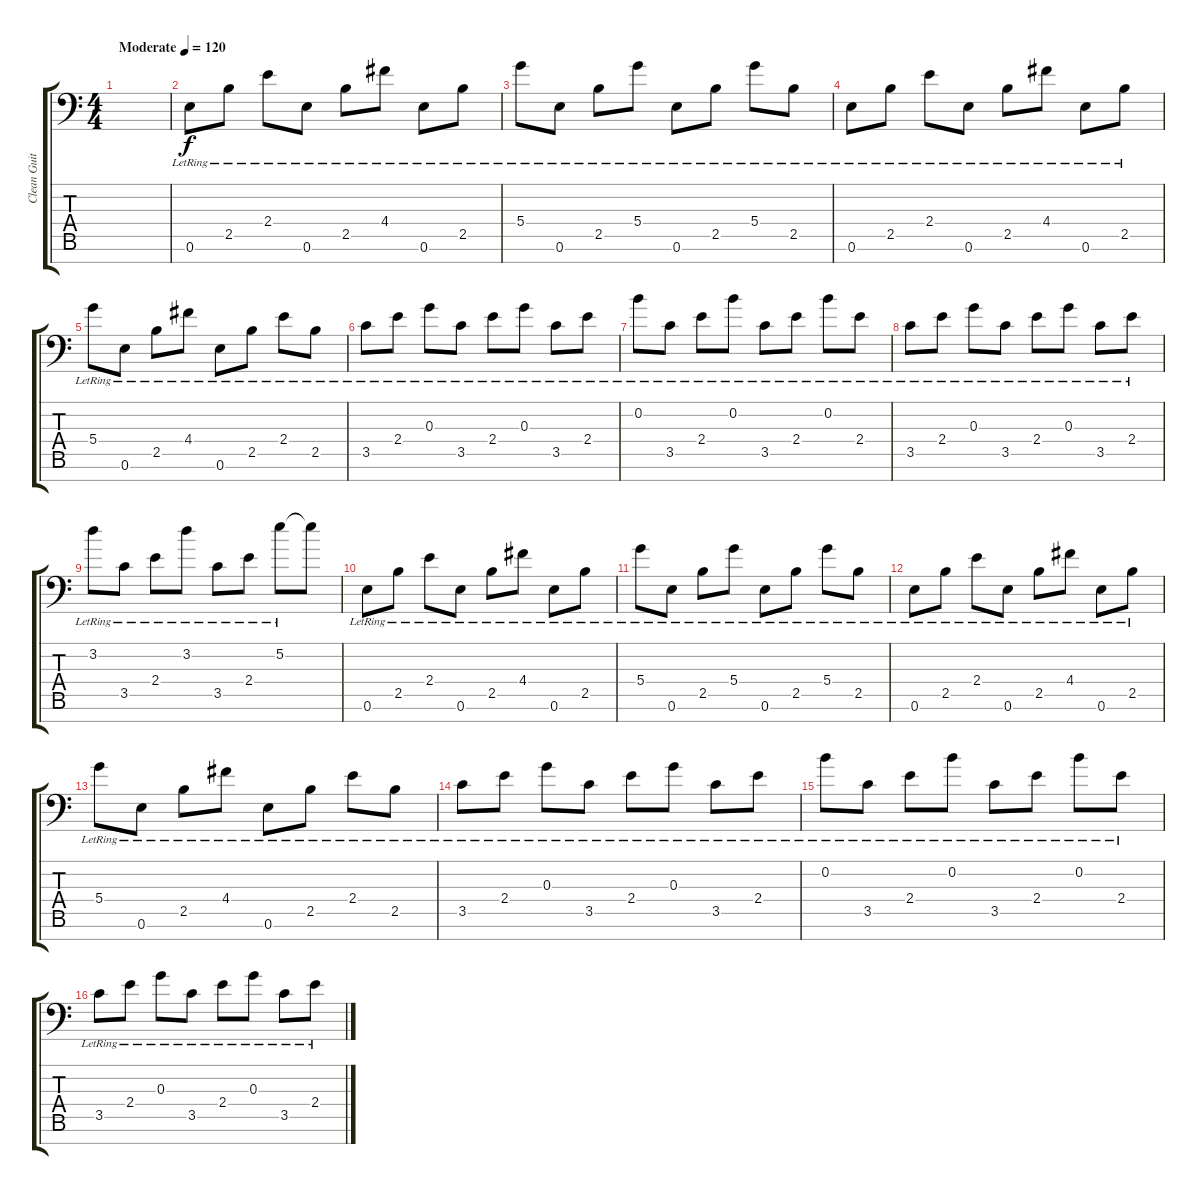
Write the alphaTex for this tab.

\track ("Clean Guitar C" "Clean Guit") {instrument electricguitarclean}
\staff {score tabs}
\tuning (E4 B3 G3 D3 A2 E2 A1) {hide}
\ts (4 4)
\tempo (120 "Moderate")
\clef f4
\ks c
|
0.6{lr}.8 2.5{lr}.8 2.4{lr}.8 0.6{lr}.8 2.5{lr}.8 4.4{lr}.8 0.6{lr}.8 2.5{lr}.8 |
5.4{lr}.8 0.6{lr}.8 2.5{lr}.8 5.4{lr}.8 0.6{lr}.8 2.5{lr}.8 5.4{lr}.8 2.5{lr}.8 |
0.6{lr}.8 2.5{lr}.8 2.4{lr}.8 0.6{lr}.8 2.5{lr}.8 4.4{lr}.8 0.6{lr}.8 2.5{lr}.8 |
5.4{lr}.8 0.6{lr}.8 2.5{lr}.8 4.4{lr}.8 0.6{lr}.8 2.5{lr}.8 2.4{lr}.8 2.5{lr}.8 |
3.5{lr}.8 2.4{lr}.8 0.3{lr}.8 3.5{lr}.8 2.4{lr}.8 0.3{lr}.8 3.5{lr}.8 2.4{lr}.8 |
0.2{lr}.8 3.5{lr}.8 2.4{lr}.8 0.2{lr}.8 3.5{lr}.8 2.4{lr}.8 0.2{lr}.8 2.4{lr}.8 |
3.5{lr}.8 2.4{lr}.8 0.3{lr}.8 3.5{lr}.8 2.4{lr}.8 0.3{lr}.8 3.5{lr}.8 2.4{lr}.8 |
3.2{lr}.8 3.5{lr}.8 2.4{lr}.8 3.2{lr}.8 3.5{lr}.8 2.4{lr}.8 5.2{lr}.8 5.2{t}.8 |
0.6{lr}.8 2.5{lr}.8 2.4{lr}.8 0.6{lr}.8 2.5{lr}.8 4.4{lr}.8 0.6{lr}.8 2.5{lr}.8 |
5.4{lr}.8 0.6{lr}.8 2.5{lr}.8 5.4{lr}.8 0.6{lr}.8 2.5{lr}.8 5.4{lr}.8 2.5{lr}.8 |
0.6{lr}.8 2.5{lr}.8 2.4{lr}.8 0.6{lr}.8 2.5{lr}.8 4.4{lr}.8 0.6{lr}.8 2.5{lr}.8 |
5.4{lr}.8 0.6{lr}.8 2.5{lr}.8 4.4{lr}.8 0.6{lr}.8 2.5{lr}.8 2.4{lr}.8 2.5{lr}.8 |
3.5{lr}.8 2.4{lr}.8 0.3{lr}.8 3.5{lr}.8 2.4{lr}.8 0.3{lr}.8 3.5{lr}.8 2.4{lr}.8 |
0.2{lr}.8 3.5{lr}.8 2.4{lr}.8 0.2{lr}.8 3.5{lr}.8 2.4{lr}.8 0.2{lr}.8 2.4{lr}.8 |
3.5{lr}.8 2.4{lr}.8 0.3{lr}.8 3.5{lr}.8 2.4{lr}.8 0.3{lr}.8 3.5{lr}.8 2.4{lr}.8
